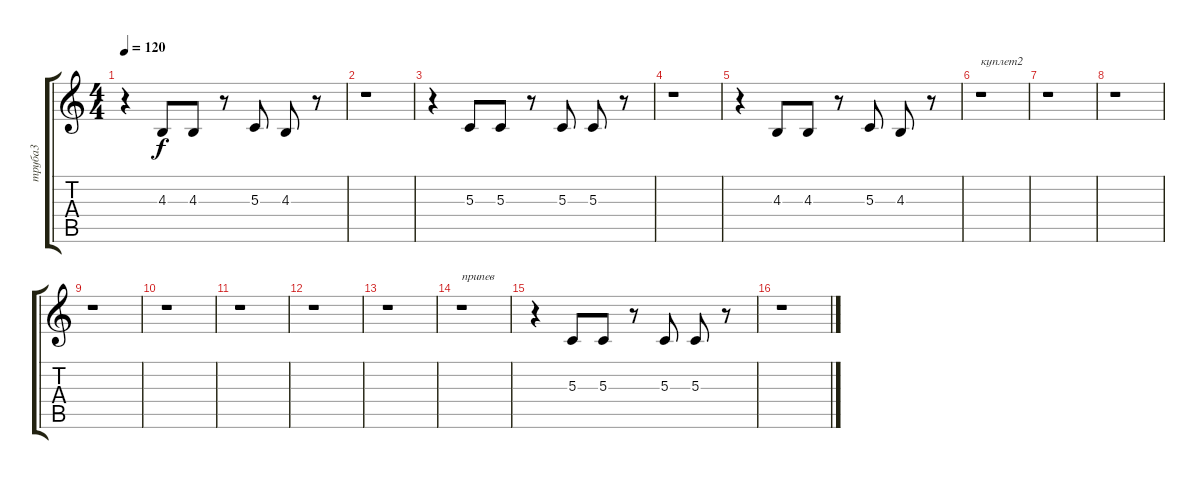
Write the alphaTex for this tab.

\track ("труба3" "труба3") {instrument tuba}
\staff {score tabs}
\tuning (E4 B3 G3 D3 A2 E2) {hide}
\ts (4 4)
\tempo 120
\clef g2
\ks c
r.4{dy f} 4.3.8 4.3.8 r.8 5.3.8 4.3.8 r.8 |
r.1 |
r.4 5.3.8 5.3.8 r.8 5.3.8 5.3.8 r.8 |
r.1 |
r.4 4.3.8 4.3.8 r.8 5.3.8 4.3.8 r.8 |
r.1{txt "куплет2"} |
r.1 |
r.1 |
r.1 |
r.1 |
r.1 |
r.1 |
r.1 |
r.1{txt "припев"} |
r.4 5.3.8 5.3.8 r.8 5.3.8 5.3.8 r.8 |
r.1
